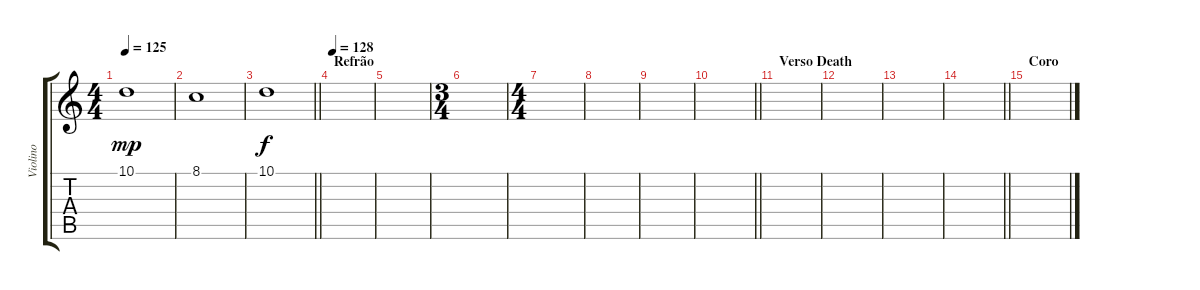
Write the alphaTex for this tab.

\track ("Violino" "Violino") {instrument violin}
\staff {score tabs}
\tuning (E4 B3 G3 D3 A2 E2) {hide}
\ts (4 4)
\tempo 125
\clef g2
\ks c
10.1.1{dy mp} |
8.1.1 |
\barLineRight lightlight
10.1.1{dy f volume 16} |
\section ("" "Refrão")
\tempo 128
|
|
\ts (3 4)
|
\ts (4 4)
|
|
|
\barLineRight lightlight
|
\section ("" "Verso Death")
|
|
|
\barLineRight lightlight
|
\section ("" "Coro")
